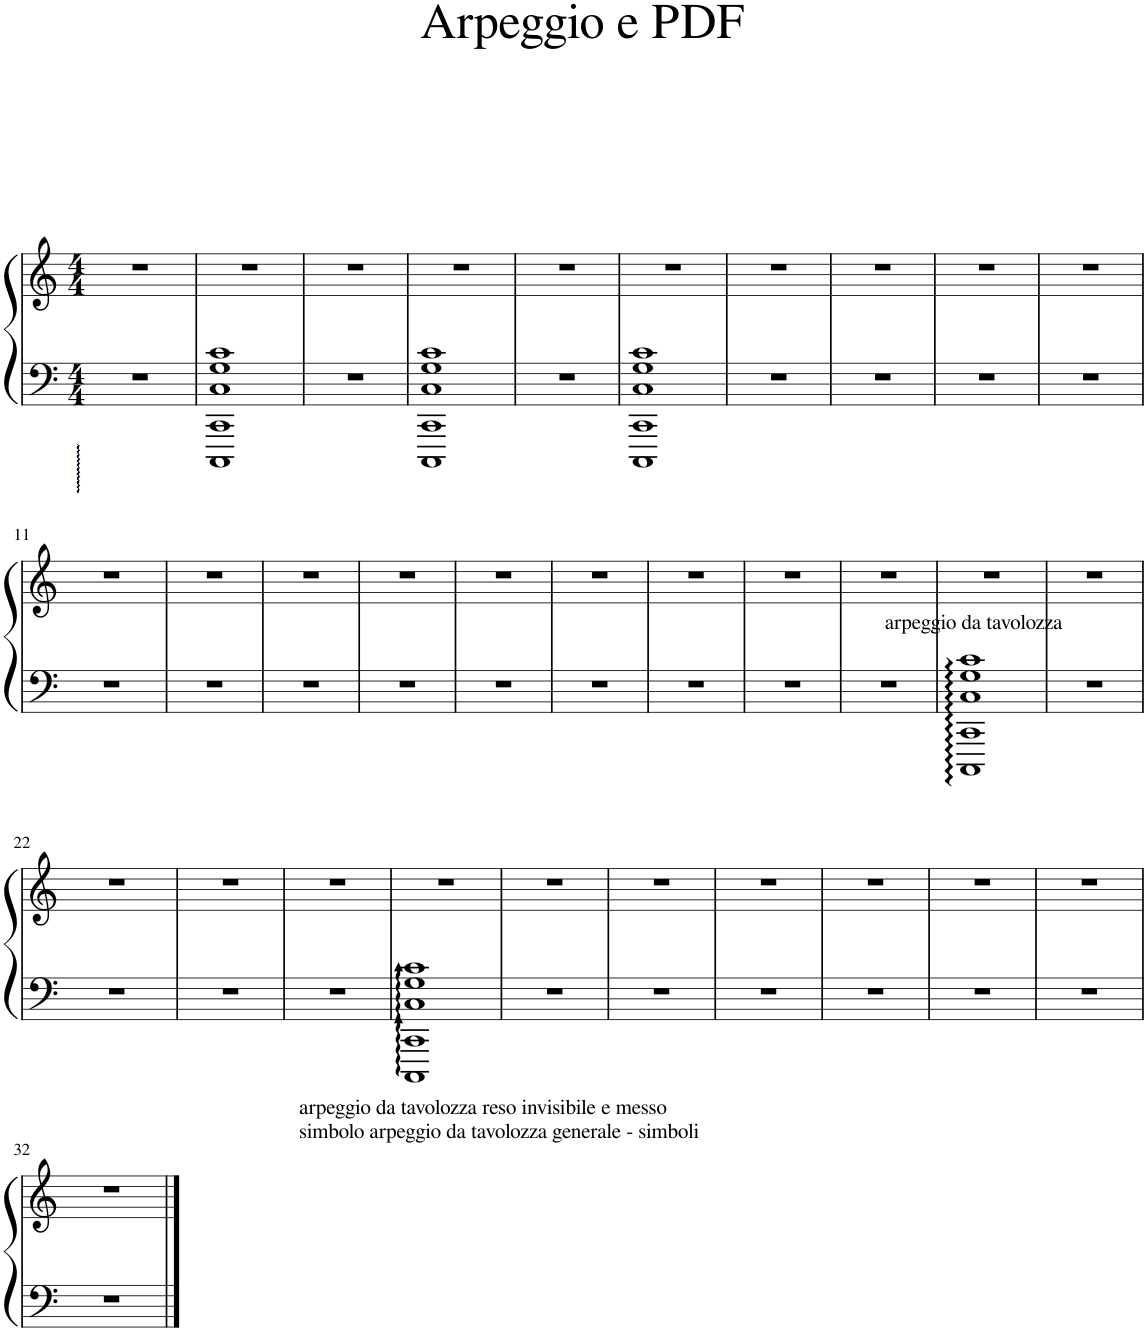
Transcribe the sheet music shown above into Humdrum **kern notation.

**kern	**kern
*part1	*part1
*staff2	*staff1
*I"Piano	*
*clefF4	*clefG2
*k[]	*k[]
*M4/4	*M4/4
=1	=1
1r	1r
=2	=2
1CCC 1CC 1C 1G 1c	1r
=3	=3
1r	1r
=4	=4
1CCC 1CC 1C 1G 1c	1r
=5	=5
1r	1r
=6	=6
1CCC 1CC 1C 1G 1c	1r
=7	=7
1r	1r
=8	=8
1r	1r
=9	=9
1r	1r
=10	=10
1r	1r
!!LO:LB:g=z
=11	=11
1r	1r
=12	=12
1r	1r
=13	=13
1r	1r
=14	=14
1r	1r
=15	=15
1r	1r
=16	=16
1r	1r
=17	=17
1r	1r
=18	=18
1r	1r
=19	=19
1r	1r
=20	=20
!LO:TX:a:t=arpeggio da tavolozza	!
1CCC:: 1CC:: 1C:: 1G:: 1c::	1r
=21	=21
1r	1r
!!LO:LB:g=z
=22	=22
1r	1r
=23	=23
1r	1r
=24	=24
1r	1r
=25	=25
!LO:TX:b:t=arpeggio da tavolozza reso invisibile e messo	!
!LO:TX:b:t=simbolo arpeggio da tavolozza generale - simboli	!
1CCC:: 1CC:: 1C:: 1G:: 1c::	1r
=26	=26
1r	1r
=27	=27
1r	1r
=28	=28
1r	1r
=29	=29
1r	1r
=30	=30
1r	1r
=31	=31
1r	1r
!!LO:LB:g=z
=32	=32
1r	1r
==	==
*-	*-
